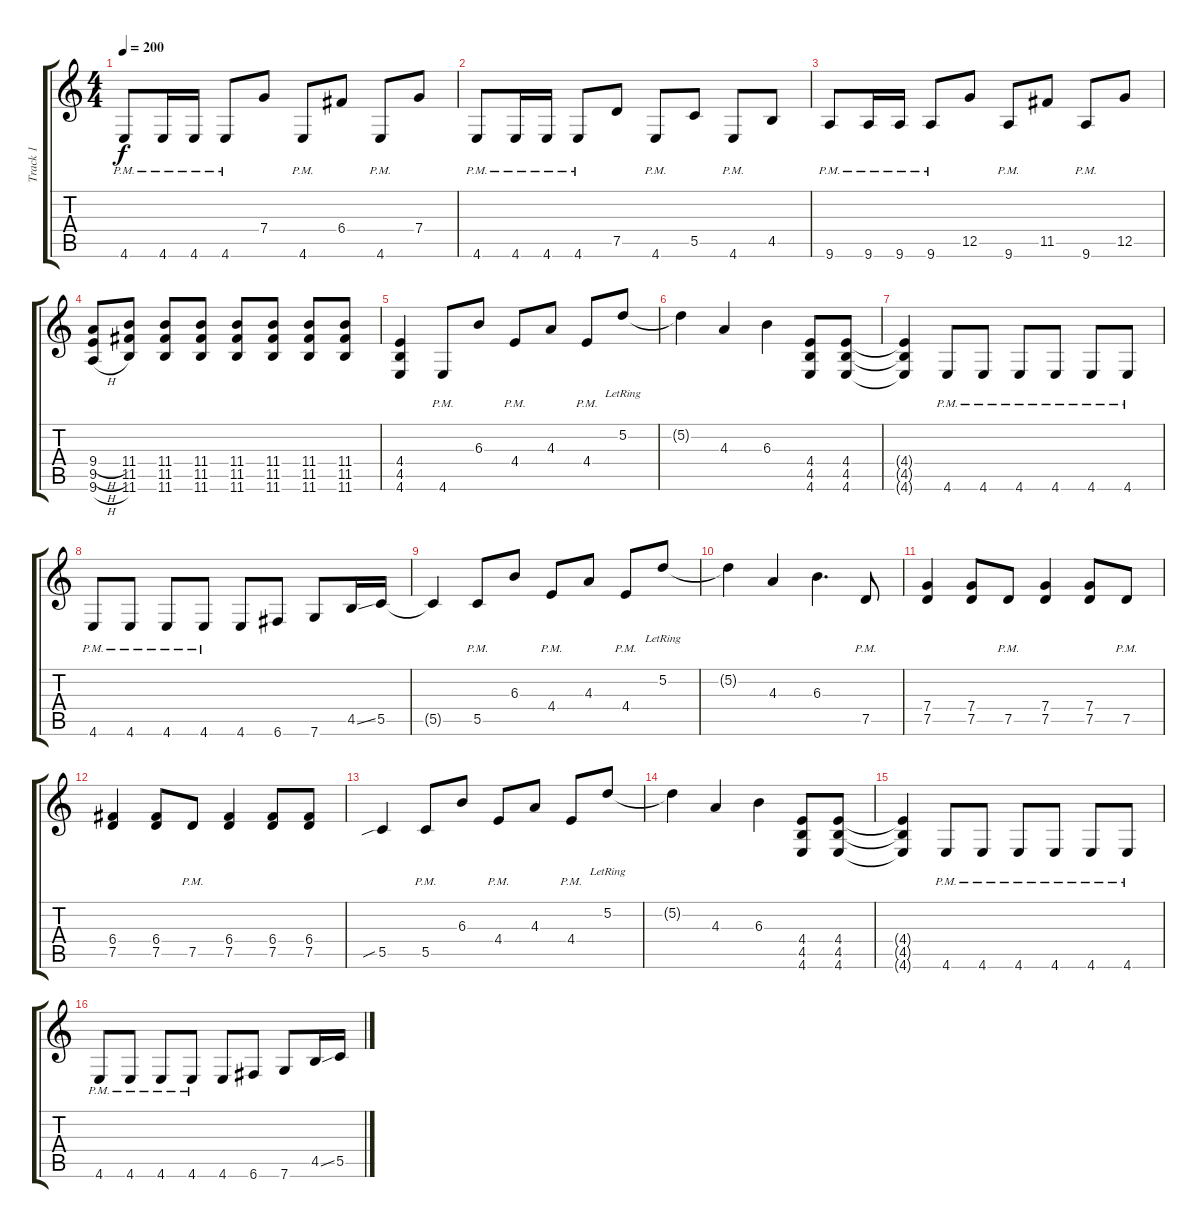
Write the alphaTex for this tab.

\track ("Track 1" "Track 1") {instrument overdrivenguitar}
\staff {score tabs}
\tuning (D4 A3 F3 C3 G2 C2) {hide}
\ts (4 4)
\tempo 200
\clef g2
\ks c
4.6{pm}.8{dy f} 4.6{pm}.16 4.6{pm}.16 4.6{pm}.8 7.4.8 4.6{pm}.8 6.4.8 4.6{pm}.8 7.4.8 |
4.6{pm}.8 4.6{pm}.16 4.6{pm}.16 4.6{pm}.8 7.5.8 4.6{pm}.8 5.5.8 4.6{pm}.8 4.5.8 |
9.6{pm}.8 9.6{pm}.16 9.6{pm}.16 9.6{pm}.8 12.5.8 9.6{pm}.8 11.5.8 9.6{pm}.8 12.5.8 |
(9.4{h} 9.5{h} 9.6{h}).8 (11.4 11.5 11.6).8 (11.4 11.5 11.6).8 (11.4 11.5 11.6).8 (11.4 11.5 11.6).8 (11.4 11.5 11.6).8 (11.4 11.5 11.6).8 (11.4 11.5 11.6).8 |
(4.4 4.5 4.6).4 4.6{pm}.8 6.3.8 4.4{pm}.8 4.3.8 4.4{pm}.8 5.2{lr}.8 |
5.2{t}.4 4.3.4 6.3.4 (4.4 4.5 4.6).8 (4.4 4.5 4.6).8 |
(4.4{t} 4.5{t} 4.6{t}).4 4.6{pm}.8 4.6{pm}.8 4.6{pm}.8 4.6{pm}.8 4.6{pm}.8 4.6{pm}.8 |
4.6{pm}.8 4.6{pm}.8 4.6{pm}.8 4.6{pm}.8 4.6.8 6.6.8 7.6.8 4.5{ss}.16 5.5.16 |
5.5{t}.4 5.5{pm}.8 6.3.8 4.4{pm}.8 4.3.8 4.4{pm}.8 5.2{lr}.8 |
5.2{t}.4 4.3.4 6.3.4{d} 7.5{pm}.8 |
(7.4 7.5).4 (7.4 7.5).8 7.5{pm}.8 (7.4 7.5).4 (7.4 7.5).8 7.5{pm}.8 |
(6.4 7.5).4 (6.4 7.5).8 7.5{pm}.8 (6.4 7.5).4 (6.4 7.5).8 (6.4 7.5).8 |
5.5{sib}.4 5.5{pm}.8 6.3.8 4.4{pm}.8 4.3.8 4.4{pm}.8 5.2{lr}.8 |
5.2{t}.4 4.3.4 6.3.4 (4.4 4.5 4.6).8 (4.4 4.5 4.6).8 |
(4.4{t} 4.5{t} 4.6{t}).4 4.6{pm}.8 4.6{pm}.8 4.6{pm}.8 4.6{pm}.8 4.6{pm}.8 4.6{pm}.8 |
4.6{pm}.8 4.6{pm}.8 4.6{pm}.8 4.6{pm}.8 4.6.8 6.6.8 7.6.8 4.5{ss}.16 5.5.16
